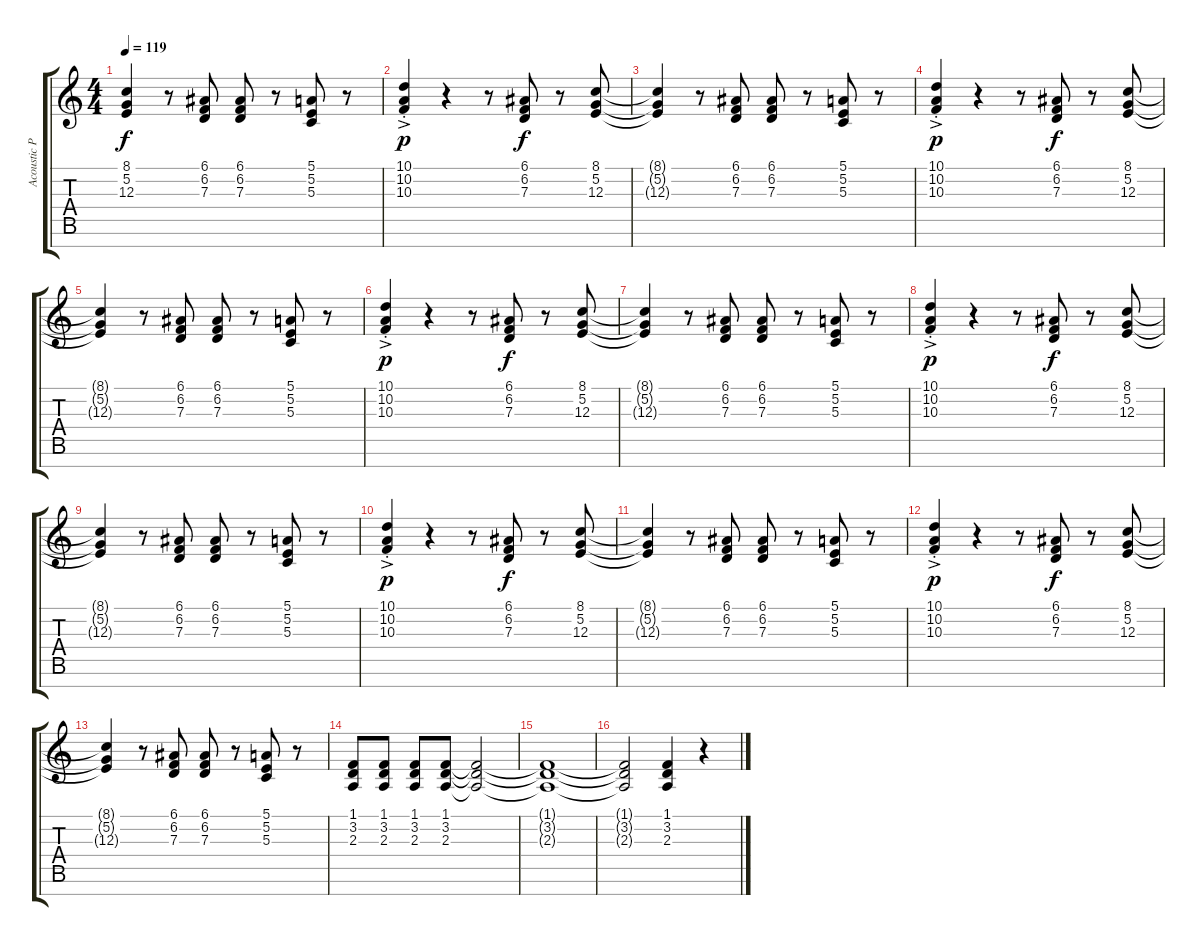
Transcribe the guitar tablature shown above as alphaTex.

\track ("Acoustic Piano (Staff 1)" "Acoustic P") {instrument acousticgrandpiano}
\staff {score tabs}
\tuning (E4 B3 G3 D3 A2 E2 B1) {hide}
\ts (4 4)
\tempo 119
\clef g2
\ks c
(8.1{t} 5.2{t} 12.3{t}).4{dy f} r.8 (6.1 6.2 7.3).8 (6.1 6.2 7.3).8 r.8 (5.1 5.2 5.3).8 r.8 |
(10.1{ac st} 10.2{ac st} 10.3{ac st}).4{dy p} r.4 r.8 (6.1 6.2 7.3).8{dy f} r.8 (8.1 5.2 12.3).8 |
(8.1{t} 5.2{t} 12.3{t}).4 r.8 (6.1 6.2 7.3).8 (6.1 6.2 7.3).8 r.8 (5.1 5.2 5.3).8 r.8 |
(10.1{ac st} 10.2{ac st} 10.3{ac st}).4{dy p} r.4 r.8 (6.1 6.2 7.3).8{dy f} r.8 (8.1 5.2 12.3).8 |
(8.1{t} 5.2{t} 12.3{t}).4 r.8 (6.1 6.2 7.3).8 (6.1 6.2 7.3).8 r.8 (5.1 5.2 5.3).8 r.8 |
(10.1{ac st} 10.2{ac st} 10.3{ac st}).4{dy p} r.4 r.8 (6.1 6.2 7.3).8{dy f} r.8 (8.1 5.2 12.3).8 |
(8.1{t} 5.2{t} 12.3{t}).4 r.8 (6.1 6.2 7.3).8 (6.1 6.2 7.3).8 r.8 (5.1 5.2 5.3).8 r.8 |
(10.1{ac st} 10.2{ac st} 10.3{ac st}).4{dy p} r.4 r.8 (6.1 6.2 7.3).8{dy f} r.8 (8.1 5.2 12.3).8 |
(8.1{t} 5.2{t} 12.3{t}).4 r.8 (6.1 6.2 7.3).8 (6.1 6.2 7.3).8 r.8 (5.1 5.2 5.3).8 r.8 |
(10.1{ac st} 10.2{ac st} 10.3{ac st}).4{dy p} r.4 r.8 (6.1 6.2 7.3).8{dy f} r.8 (8.1 5.2 12.3).8 |
(8.1{t} 5.2{t} 12.3{t}).4 r.8 (6.1 6.2 7.3).8 (6.1 6.2 7.3).8 r.8 (5.1 5.2 5.3).8 r.8 |
(10.1{ac st} 10.2{ac st} 10.3{ac st}).4{dy p} r.4 r.8 (6.1 6.2 7.3).8{dy f} r.8 (8.1 5.2 12.3).8 |
(8.1{t} 5.2{t} 12.3{t}).4 r.8 (6.1 6.2 7.3).8 (6.1 6.2 7.3).8 r.8 (5.1 5.2 5.3).8 r.8 |
(1.1 3.2 2.3).8 (1.1 3.2 2.3).8 (1.1 3.2 2.3).8 (1.1 3.2 2.3).8 (1.1{t} 3.2{t} 2.3{t}).2 |
(1.1{t} 3.2{t} 2.3{t}).1 |
(1.1{t} 3.2{t} 2.3{t}).2 (1.1 3.2 2.3).4 r.4
